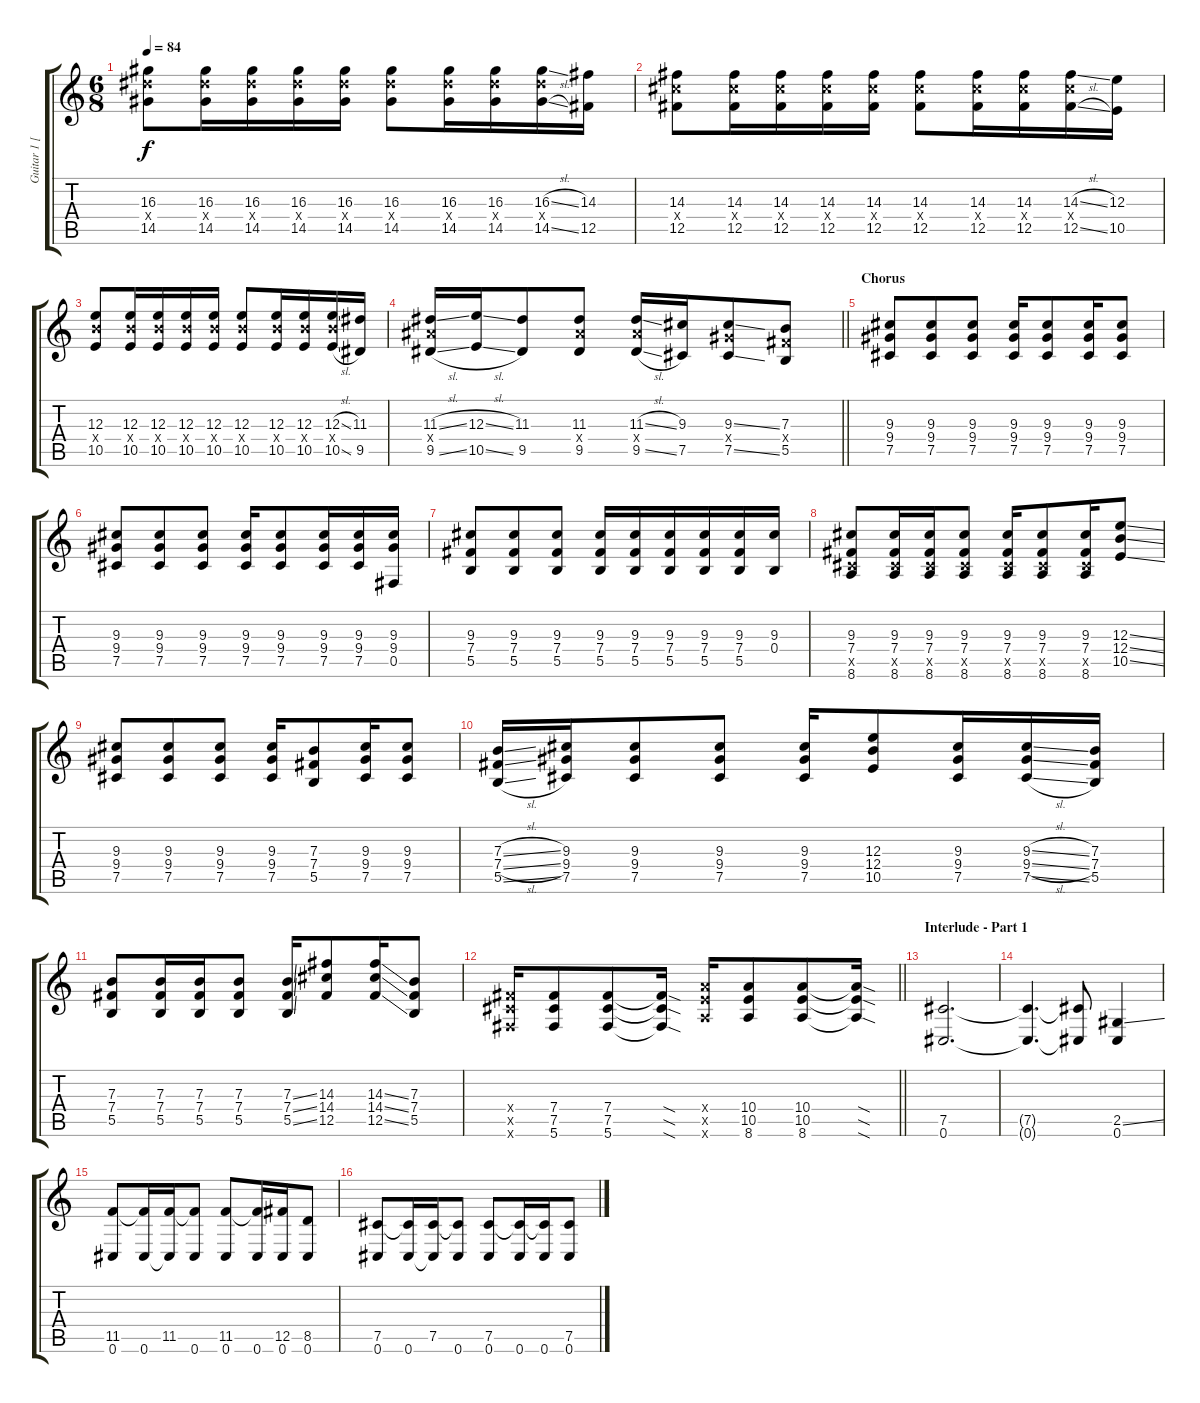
\track ("Guitar 1 [Billy Howerdel]" "Guitar 1 [") {instrument electricguitarjazz}
\staff {score tabs}
\tuning (Db4 Ab3 E3 B2 Gb2 Db2) {hide}
\ts (6 8)
\tempo 84
\clef g2
\ks c
(16.3 16.4{x} 14.5).8{dy f} (16.3 16.4{x} 14.5).16 (16.3 16.4{x} 14.5).16 (16.3 16.4{x} 14.5).16 (16.3 16.4{x} 14.5).16 (16.3 16.4{x} 14.5).8 (16.3 16.4{x} 14.5).16 (16.3 16.4{x} 14.5).16 (16.3{sl} 16.4{x} 14.5{sl}).16 (14.3 12.5).16 |
(14.3 14.4{x} 12.5).8 (14.3 14.4{x} 12.5).16 (14.3 14.4{x} 12.5).16 (14.3 14.4{x} 12.5).16 (14.3 14.4{x} 12.5).16 (14.3 14.4{x} 12.5).8 (14.3 14.4{x} 12.5).16 (14.3 14.4{x} 12.5).16 (14.3{sl} 14.4{x} 12.5{sl}).16 (12.3 10.5).16 |
(12.3 12.4{x} 10.5).8 (12.3 12.4{x} 10.5).16 (12.3 12.4{x} 10.5).16 (12.3 12.4{x} 10.5).16 (12.3 12.4{x} 10.5).16 (12.3 12.4{x} 10.5).8 (12.3 12.4{x} 10.5).16 (12.3 12.4{x} 10.5).16 (12.3{sl} 12.4{x} 10.5{sl}).16 (11.3 9.5).16 |
\barLineRight lightlight
(11.3{sl} 11.4{x} 9.5{sl}).16 (12.3{sl} 10.5{sl}).16 (11.3 9.5).8 (11.3 11.4{x} 9.5).8 (11.3{sl} 11.4{x} 9.5{sl}).16 (9.3 7.5).16 (9.3{ss} 9.4{x} 7.5{ss}).8 (7.3 7.4{x} 5.5).8 |
\section ("" "Chorus")
(9.3 9.4 7.5).8{volume 13} (9.3 9.4 7.5).8 (9.3 9.4 7.5).8 (9.3 9.4 7.5).16 (9.3 9.4 7.5).8 (9.3 9.4 7.5).16 (9.3 9.4 7.5).8 |
(9.3 9.4 7.5).8 (9.3 9.4 7.5).8 (9.3 9.4 7.5).8 (9.3 9.4 7.5).16 (9.3 9.4 7.5).8 (9.3 9.4 7.5).16 (9.3 9.4 7.5).16 (9.3 9.4 0.5).16 |
(9.3 7.4 5.5).8 (9.3 7.4 5.5).8 (9.3 7.4 5.5).8 (9.3 7.4 5.5).16 (9.3 7.4 5.5).16 (9.3 7.4 5.5).16 (9.3 7.4 5.5).16 (9.3 7.4 5.5).16 (9.3 0.4).16 |
(9.3 7.4 7.5{x} 8.6).8 (9.3 7.4 7.5{x} 8.6).16 (9.3 7.4 7.5{x} 8.6).16 (9.3 7.4 7.5{x} 8.6).8 (9.3 7.4 7.5{x} 8.6).16 (9.3 7.4 7.5{x} 8.6).8 (9.3 7.4 7.5{x} 8.6).16 (12.3{ss} 12.4{ss} 10.5{ss}).8 |
(9.3 9.4 7.5).8 (9.3 9.4 7.5).8 (9.3 9.4 7.5).8 (9.3 9.4 7.5).16 (7.3 7.4 5.5).8 (9.3 9.4 7.5).16 (9.3 9.4 7.5).8 |
(7.3{sl} 7.4{sl} 5.5{sl}).16 (9.3 9.4 7.5).16 (9.3 9.4 7.5).8 (9.3 9.4 7.5).8 (9.3 9.4 7.5).16 (12.3 12.4 10.5).8 (9.3 9.4 7.5).16 (9.3{sl} 9.4{sl} 7.5{sl}).16 (7.3 7.4 5.5).16 |
(7.3 7.4 5.5).8 (7.3 7.4 5.5).16 (7.3 7.4 5.5).16 (7.3 7.4 5.5).8 (7.3{ss} 7.4{ss} 5.5{ss}).16 (14.3 14.4 12.5).8 (14.3{ss} 14.4{ss} 12.5{ss}).16 (7.3 7.4 5.5).8 |
\barLineRight lightlight
(7.4{x} 7.5{x} 5.6{x}).16 (7.4 7.5 5.6).8 (7.4 7.5 5.6).8 (7.4{sod t} 7.5{sod t} 5.6{sod t}).16 (10.4{x} 10.5{x} 8.6{x}).16 (10.4 10.5 8.6).8 (10.4 10.5 8.6).8 (10.4{sod t} 10.5{sod t} 8.6{sod t}).16 |
\section ("" "Interlude - Part 1")
(7.5 0.6).2{d balance 8} |
(7.5{t} 0.6{t}).4{d} (7.5{t} 0.6{t}).8 (2.5{ss} 0.6).4{instrument electricguitarjazz} |
(11.5 0.6).8 (11.5{t} 0.6).16 (11.5 0.6{t}).16 (11.5{t} 0.6).8 (11.5 0.6).8 (11.5{t} 0.6).16 (12.5 0.6).16 (8.5 0.6).8 |
(7.5 0.6).8 (7.5{t} 0.6).16 (7.5 0.6{t}).16 (7.5{t} 0.6).8 (7.5 0.6).8 (7.5{t} 0.6).16 (7.5{t} 0.6).16 (7.5 0.6).8
